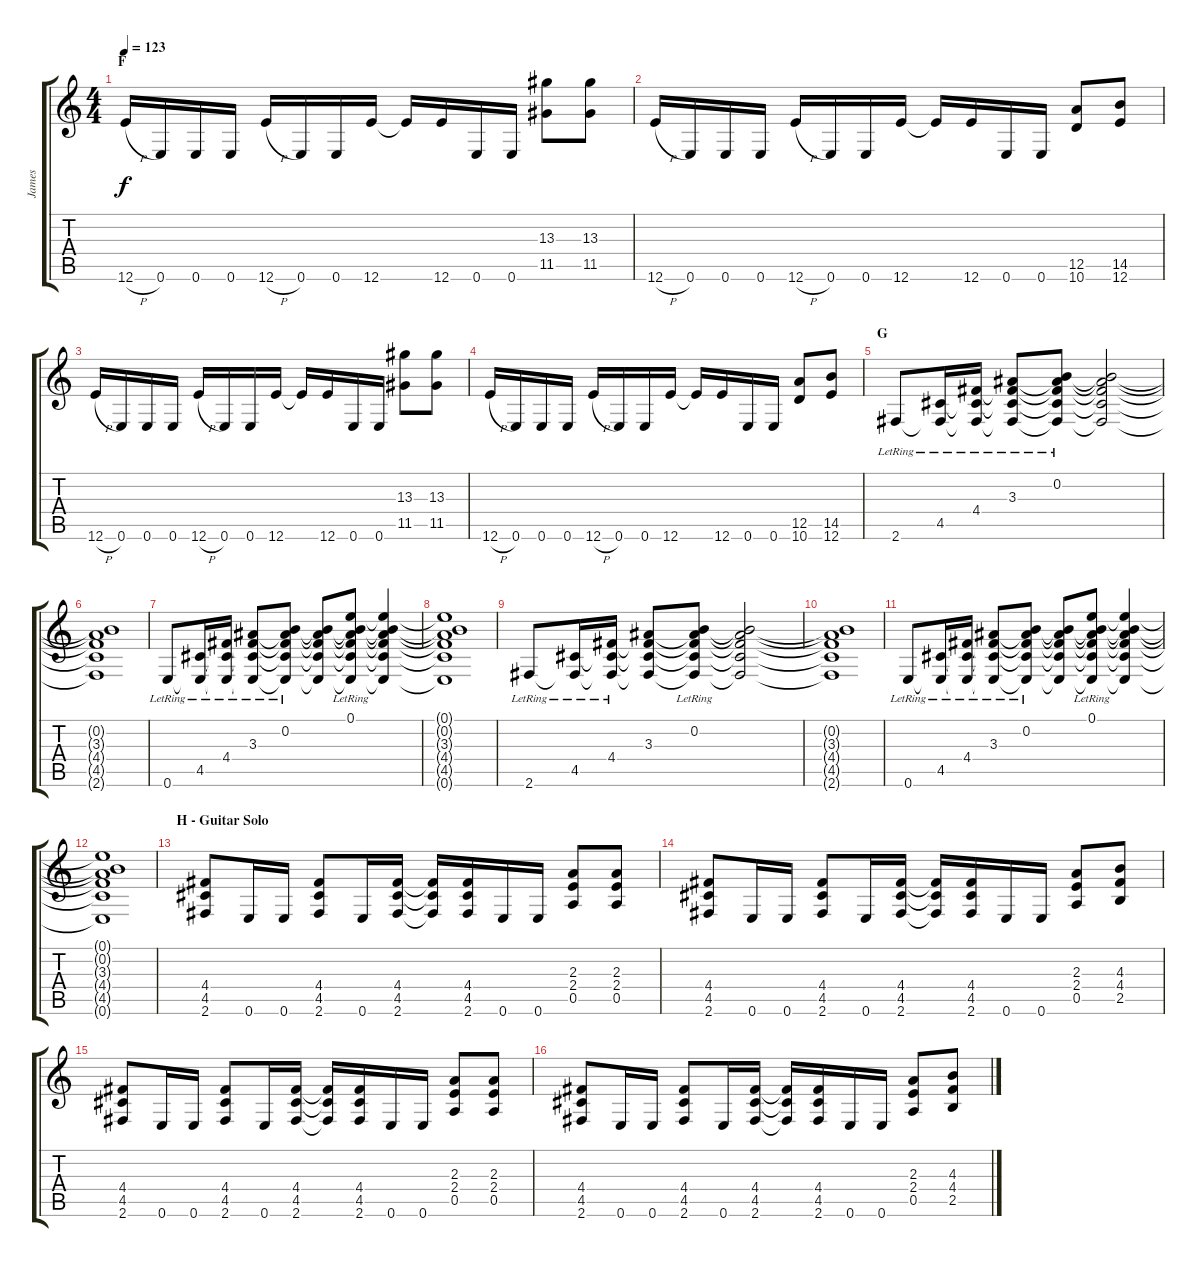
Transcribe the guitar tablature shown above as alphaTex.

\track ("James" "James") {instrument overdrivenguitar}
\staff {score tabs}
\tuning (E4 B3 G3 D3 A2 E2) {hide}
\ts (4 4)
\section ("" "F")
\tempo 123
\clef g2
\ks c
12.6{h}.16{dy f} 0.6.16 0.6.16 0.6.16 12.6{h}.16 0.6.16 0.6.16 12.6.16 12.6{t}.16 12.6.16 0.6.16 0.6.16 (13.3 11.5).8 (13.3 11.5).8 |
12.6{h}.16 0.6.16 0.6.16 0.6.16 12.6{h}.16 0.6.16 0.6.16 12.6.16 12.6{t}.16 12.6.16 0.6.16 0.6.16 (12.5 10.6).8 (14.5 12.6).8 |
12.6{h}.16 0.6.16 0.6.16 0.6.16 12.6{h}.16 0.6.16 0.6.16 12.6.16 12.6{t}.16 12.6.16 0.6.16 0.6.16 (13.3 11.5).8 (13.3 11.5).8 |
12.6{h}.16 0.6.16 0.6.16 0.6.16 12.6{h}.16 0.6.16 0.6.16 12.6.16 12.6{t}.16 12.6.16 0.6.16 0.6.16 (12.5 10.6).8 (14.5 12.6).8 |
\section ("" "G")
2.6{lr}.8 (4.5{lr} 2.6{t}).16 (4.4{lr} 4.5{t} 2.6{t}).16 (3.3{lr} 4.4{t} 4.5{t} 2.6{t}).8 (0.2{lr} 3.3{t} 4.4{t} 4.5{t} 2.6{t}).8 (0.2{t} 3.3{t} 4.4{t} 4.5{t} 2.6{t}).2 |
(0.2{t} 3.3{t} 4.4{t} 4.5{t} 2.6{t}).1 |
0.6{lr}.8 (4.5{lr} 0.6{t}).16 (4.4{lr} 4.5{t} 0.6{t}).16 (3.3{lr} 4.4{t} 4.5{t} 0.6{t}).8 (0.2{lr} 3.3{t} 4.4{t} 4.5{t} 0.6{t}).8 (0.2{t} 3.3{t} 4.4{t} 4.5{t} 0.6{t}).8 (0.1{lr} 0.2{t} 3.3{t} 4.4{t} 4.5{t} 0.6{t}).8 (0.1{t} 0.2{t} 3.3{t} 4.4{t} 4.5{t} 0.6{t}).4 |
(0.1{t} 0.2{t} 3.3{t} 4.4{t} 4.5{t} 0.6{t}).1 |
2.6{lr}.8 (4.5{lr} 2.6{t}).16 (4.4{lr} 4.5{t} 2.6{t}).16 (3.3 4.4{t} 4.5{t} 2.6{t}).8 (0.2{lr} 3.3{t} 4.4{t} 4.5{t} 2.6{t}).8 (0.2{t} 3.3{t} 4.4{t} 4.5{t} 2.6{t}).2 |
(0.2{t} 3.3{t} 4.4{t} 4.5{t} 2.6{t}).1 |
0.6{lr}.8 (4.5{lr} 0.6{t}).16 (4.4{lr} 4.5{t} 0.6{t}).16 (3.3{lr} 4.4{t} 4.5{t} 0.6{t}).8 (0.2{lr} 3.3{t} 4.4{t} 4.5{t} 0.6{t}).8 (0.2{t} 3.3{t} 4.4{t} 4.5{t} 0.6{t}).8 (0.1{lr} 0.2{t} 3.3{t} 4.4{t} 4.5{t} 0.6{t}).8 (0.1{t} 0.2{t} 3.3{t} 4.4{t} 4.5{t} 0.6{t}).4 |
(0.1{t} 0.2{t} 3.3{t} 4.4{t} 4.5{t} 0.6{t}).1 |
\section ("" "H - Guitar Solo")
(4.4 4.5 2.6).8 0.6.16 0.6.16 (4.4 4.5 2.6).8 0.6.16 (4.4 4.5 2.6).16 (4.4{t} 4.5{t} 2.6{t}).16 (4.4 4.5 2.6).16 0.6.16 0.6.16 (2.3 2.4 0.5).8 (2.3 2.4 0.5).8 |
(4.4 4.5 2.6).8 0.6.16 0.6.16 (4.4 4.5 2.6).8 0.6.16 (4.4 4.5 2.6).16 (4.4{t} 4.5{t} 2.6{t}).16 (4.4 4.5 2.6).16 0.6.16 0.6.16 (2.3 2.4 0.5).8 (4.3 4.4 2.5).8 |
(4.4 4.5 2.6).8 0.6.16 0.6.16 (4.4 4.5 2.6).8 0.6.16 (4.4 4.5 2.6).16 (4.4{t} 4.5{t} 2.6{t}).16 (4.4 4.5 2.6).16 0.6.16 0.6.16 (2.3 2.4 0.5).8 (2.3 2.4 0.5).8 |
(4.4 4.5 2.6).8 0.6.16 0.6.16 (4.4 4.5 2.6).8 0.6.16 (4.4 4.5 2.6).16 (4.4{t} 4.5{t} 2.6{t}).16 (4.4 4.5 2.6).16 0.6.16 0.6.16 (2.3 2.4 0.5).8 (4.3 4.4 2.5).8
